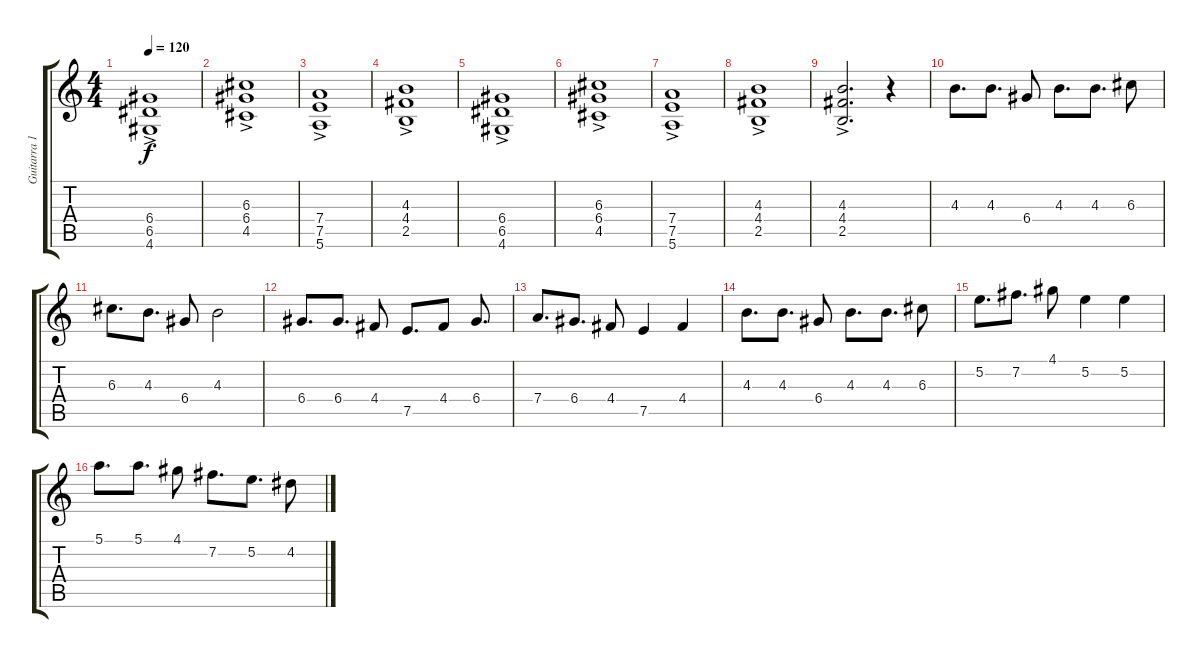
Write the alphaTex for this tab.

\track ("Guitarra 1 (Alexis Korfiatis)" "Guitarra 1") {instrument distortionguitar}
\staff {score tabs}
\tuning (E4 B3 G3 D3 A2 E2) {hide}
\ts (4 4)
\tempo 120
\clef g2
\ks c
(6.4{ac} 6.5 4.6).1{dy f} |
(6.3{ac} 6.4 4.5).1 |
(7.4{ac} 7.5 5.6).1 |
(4.3 4.4{ac} 2.5).1 |
(6.4{ac} 6.5 4.6).1 |
(6.3{ac} 6.4 4.5).1 |
(7.4{ac} 7.5 5.6).1 |
(4.3 4.4{ac} 2.5).1 |
(4.3 4.4{ac} 2.5).2{d} r.4 |
4.3.8{d} 4.3.8{d} 6.4.8 4.3.8{d} 4.3.8{d} 6.3.8 |
6.3.8{d} 4.3.8{d} 6.4.8 4.3.2 |
6.4.8{d} 6.4.8{d} 4.4.8 7.5.8{d} 4.4.8 6.4.8{d} |
7.4.8{d} 6.4.8{d} 4.4.8 7.5.4 4.4.4 |
4.3.8{d} 4.3.8{d} 6.4.8 4.3.8{d} 4.3.8{d} 6.3.8 |
5.2.8{d} 7.2.8{d} 4.1.8 5.2.4 5.2.4 |
5.1.8{d} 5.1.8{d} 4.1.8 7.2.8{d} 5.2.8{d} 4.2.8
